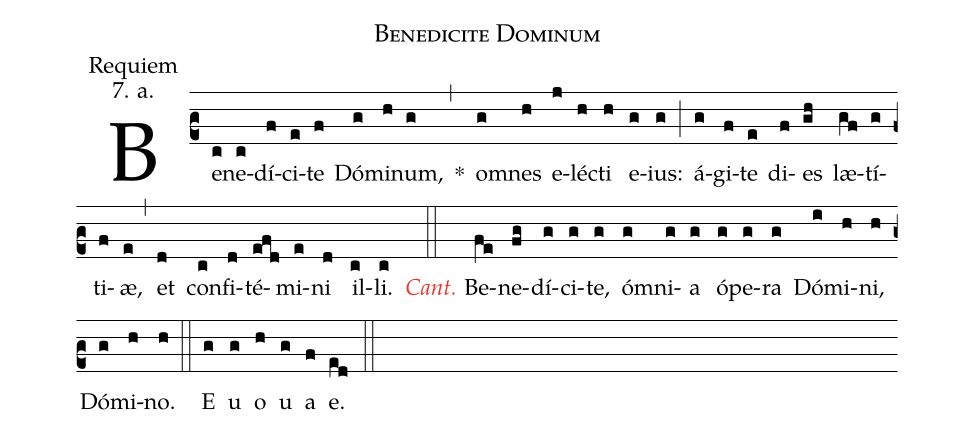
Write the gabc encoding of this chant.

name:Benedicite Dominum;
office-part:Requiem;
mode: 7. a.;
%%
(c2) Be(c)ne(c)dí(f)ci(e)te(f) Dó(g)mi(h)num,(g) *(,) o(g)mnes(h) e(j)léc(h)ti(h) e(g)ius:(g) (;)
á(g)gi(f)te(e) di(f)es(gh) læ(gf)tí(g)ti(f)æ,(e) (,)
et(d) con(c)fi(d)té(efd)mi(e)ni(d) il(c)li.(c) (::)

<i><c>Cant.</c></i> B{e}(fe)ne(fg)dí(g)ci(g)te,(g) ó(g)mni(g)a(g) ó(g)pe(g)ra(g) Dó(i)mi(h)ni,(h) Dó(g)mi(h)no.(h) (::)

<eu>E(g) u(g) o(h) u(g) a(f) </eu>e.(ed) (::)
